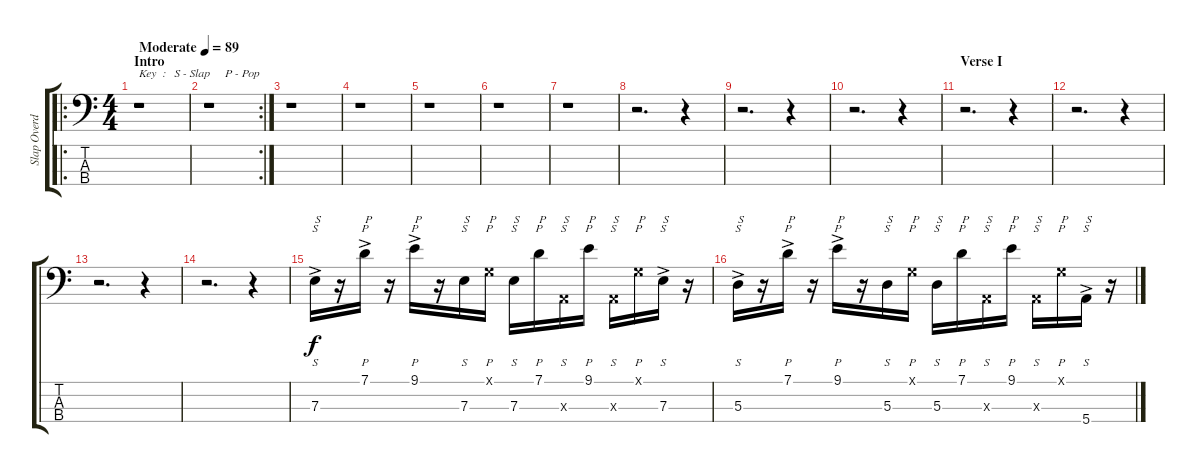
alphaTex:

\track ("Slap Overdub" "Slap Overd") {instrument slapbass1}
\staff {score tabs}
\tuning (G2 D2 A1 E1) {hide}
\ro
\ts (4 4)
\section ("" "Intro")
\tempo (89 "Moderate")
\clef f4
\ks c
r.1{txt "Key  :   S - Slap     P - Pop" dy f instrument slapbass1} |
\rc 2
r.1 |
r.1 |
r.1 |
r.1 |
r.1 |
r.1 |
r.2{d} r.4 |
r.2{d} r.4 |
r.2{d} r.4 |
\section ("" "Verse I")
r.2{d} r.4 |
r.2{d} r.4 |
r.2{d} r.4 |
r.2{d} r.4 |
7.3{ac}.16{s txt "S"} r.16 7.1{ac}.16{p txt "P"} r.16 9.1{ac}.16{p txt "P"} r.16 7.3.16{s txt "S"} 0.1{x}.16{p txt "P"} 7.3.16{s txt "S"} 7.1.16{p txt "P"} 0.3{x}.16{s txt "S"} 9.1.16{p txt "P"} 0.3{x}.16{s txt "S"} 0.1{x}.16{p txt "P"} 7.3{ac}.16{s txt "S"} r.16 |
5.3{ac}.16{s txt "S"} r.16 7.1{ac}.16{p txt "P"} r.16 9.1{ac}.16{p txt "P"} r.16 5.3.16{s txt "S"} 0.1{x}.16{p txt "P"} 5.3.16{s txt "S"} 7.1.16{p txt "P"} 0.3{x}.16{s txt "S"} 9.1.16{p txt "P"} 0.3{x}.16{s txt "S"} 0.1{x}.16{p txt "P"} 5.4{ac}.16{s txt "S"} r.16
